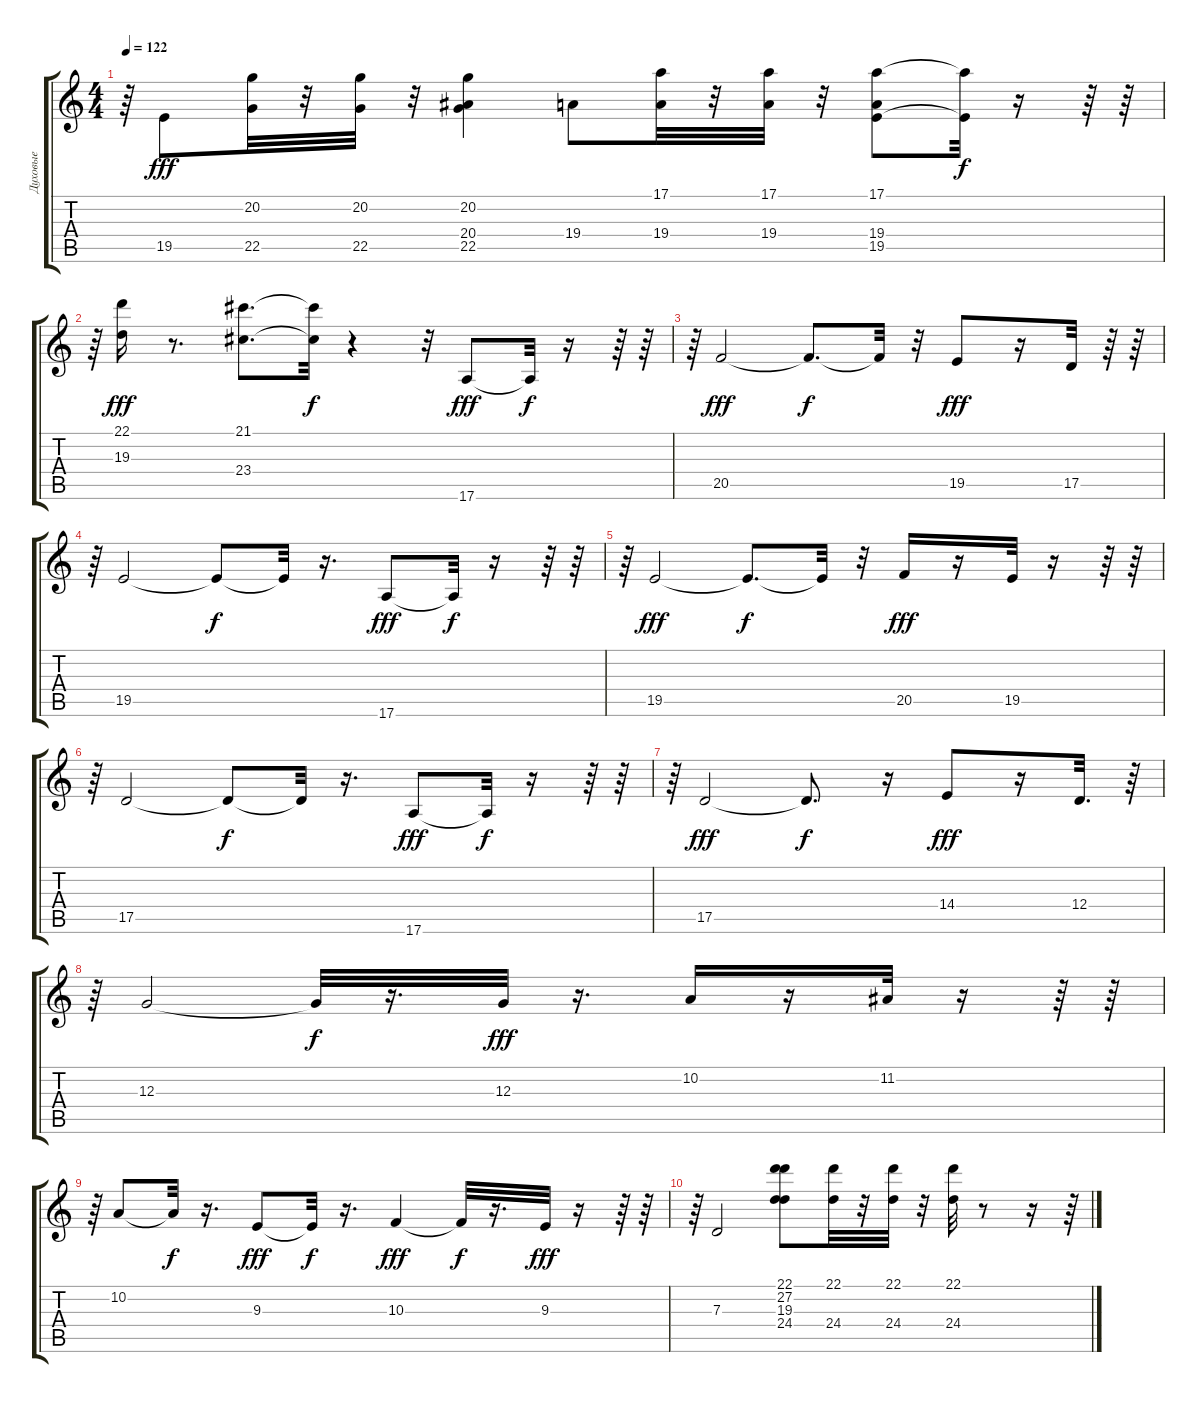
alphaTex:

\track ("Духовые" "Духовые") {instrument brasssection}
\staff {score tabs}
\tuning (E4 B3 G3 D3 A2 E2) {hide}
\ts (4 4)
\tempo 122
\clef g2
\ks c
r.64{dy f} 19.5.8{dy fff} (20.2 22.5).32 r.32 (20.2 22.5).32 r.32 (20.2 20.4 22.5).4 19.4.8 (17.1 19.4).32 r.32 (17.1 19.4).32 r.32 (17.1 19.4 19.5).8 (17.1{t} 19.5{t}).32{dy f} r.16 r.64 r.64 |
r.64 (22.1 19.3).16{dy fff} r.8{d} (21.1 23.4).8{d} (21.1{t} 23.4{t}).32{dy f} r.4 r.32 17.6.8{dy fff} 17.6{t}.32{dy f} r.16 r.64 r.64 |
r.64 20.5.2{dy fff} 20.5{t}.8{d dy f} 20.5{t}.32 r.32 19.5.8{dy fff} r.16 17.5.32 r.64 r.64 |
r.64 19.5.2 19.5{t}.8{dy f} 19.5{t}.32 r.16{d} 17.6.8{dy fff} 17.6{t}.32{dy f} r.16 r.64 r.64 |
r.64 19.5.2{dy fff} 19.5{t}.8{d dy f} 19.5{t}.32 r.32 20.5.16{dy fff} r.16 19.5.32 r.16 r.64 r.64 |
r.64 17.5.2 17.5{t}.8{dy f} 17.5{t}.32 r.16{d} 17.6.8{dy fff} 17.6{t}.32{dy f} r.16 r.64 r.64 |
r.64 17.5.2{dy fff} 17.5{t}.8{d dy f} r.16 14.4.8{dy fff} r.16 12.4.32{d} r.64 |
r.64 12.3.2 12.3{t}.32{dy f} r.16{d} 12.3.32{dy fff} r.16{d} 10.2.16 r.16 11.2.32 r.16 r.64 r.64 |
r.64 10.2.8 10.2{t}.32{dy f} r.16{d} 9.3.8{dy fff} 9.3{t}.32{dy f} r.16{d} 10.3.4{dy fff} 10.3{t}.32{dy f} r.16{d} 9.3.32{dy fff} r.16 r.64 r.64 |
r.64 7.3.2 (22.1 27.2 19.3 24.4).8 (22.1 24.4).32 r.32 (22.1 24.4).32 r.32 (22.1 24.4).32 r.8 r.16 r.64
